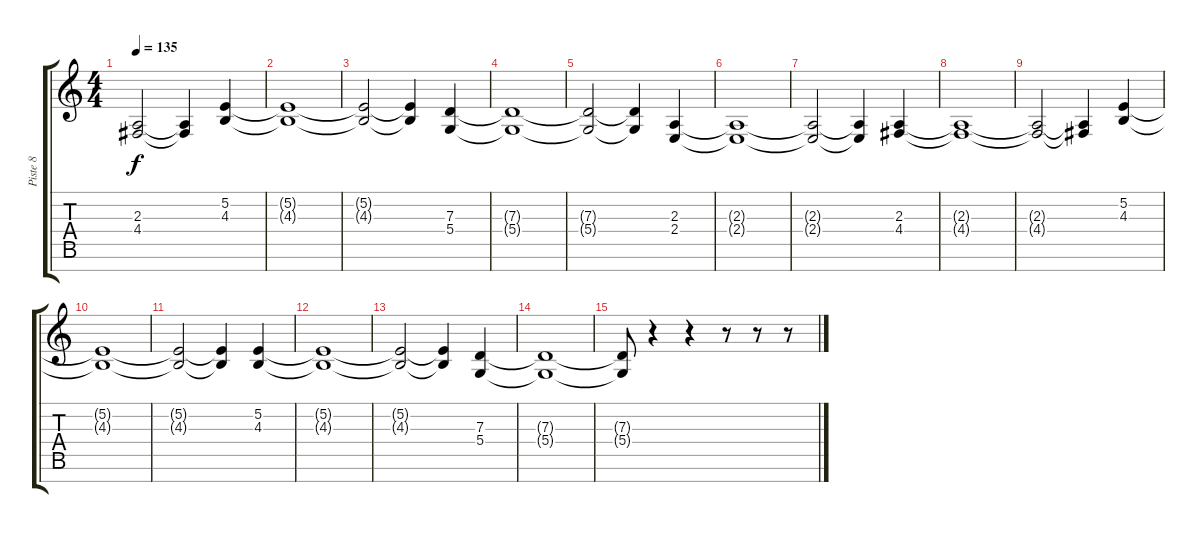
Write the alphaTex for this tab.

\track ("Piste 8" "Piste 8") {instrument fx2soundtrack}
\staff {score tabs}
\tuning (E4 B3 G3 D3 A2 E2 B1) {hide}
\ts (4 4)
\tempo 135
\clef g2
\ks c
(2.3{t} 4.4{t}).2{dy f} (2.3{t} 4.4{t}).4 (5.2 4.3).4 |
(5.2{t} 4.3{t}).1 |
(5.2{t} 4.3{t}).2 (5.2{t} 4.3{t}).4 (7.3 5.4).4 |
(7.3{t} 5.4{t}).1 |
(7.3{t} 5.4{t}).2 (7.3{t} 5.4{t}).4 (2.3 2.4).4 |
(2.3{t} 2.4{t}).1 |
(2.3{t} 2.4{t}).2 (2.3{t} 2.4{t}).4 (2.3 4.4).4 |
(2.3{t} 4.4{t}).1 |
(2.3{t} 4.4{t}).2 (2.3{t} 4.4{t}).4 (5.2 4.3).4 |
(5.2{t} 4.3{t}).1 |
(5.2{t} 4.3{t}).2 (5.2{t} 4.3{t}).4 (5.2 4.3).4 |
(5.2{t} 4.3{t}).1 |
(5.2{t} 4.3{t}).2 (5.2{t} 4.3{t}).4 (7.3 5.4).4 |
(7.3{t} 5.4{t}).1 |
(7.3{t} 5.4{t}).8 r.4 r.4 r.8 r.8 r.8
